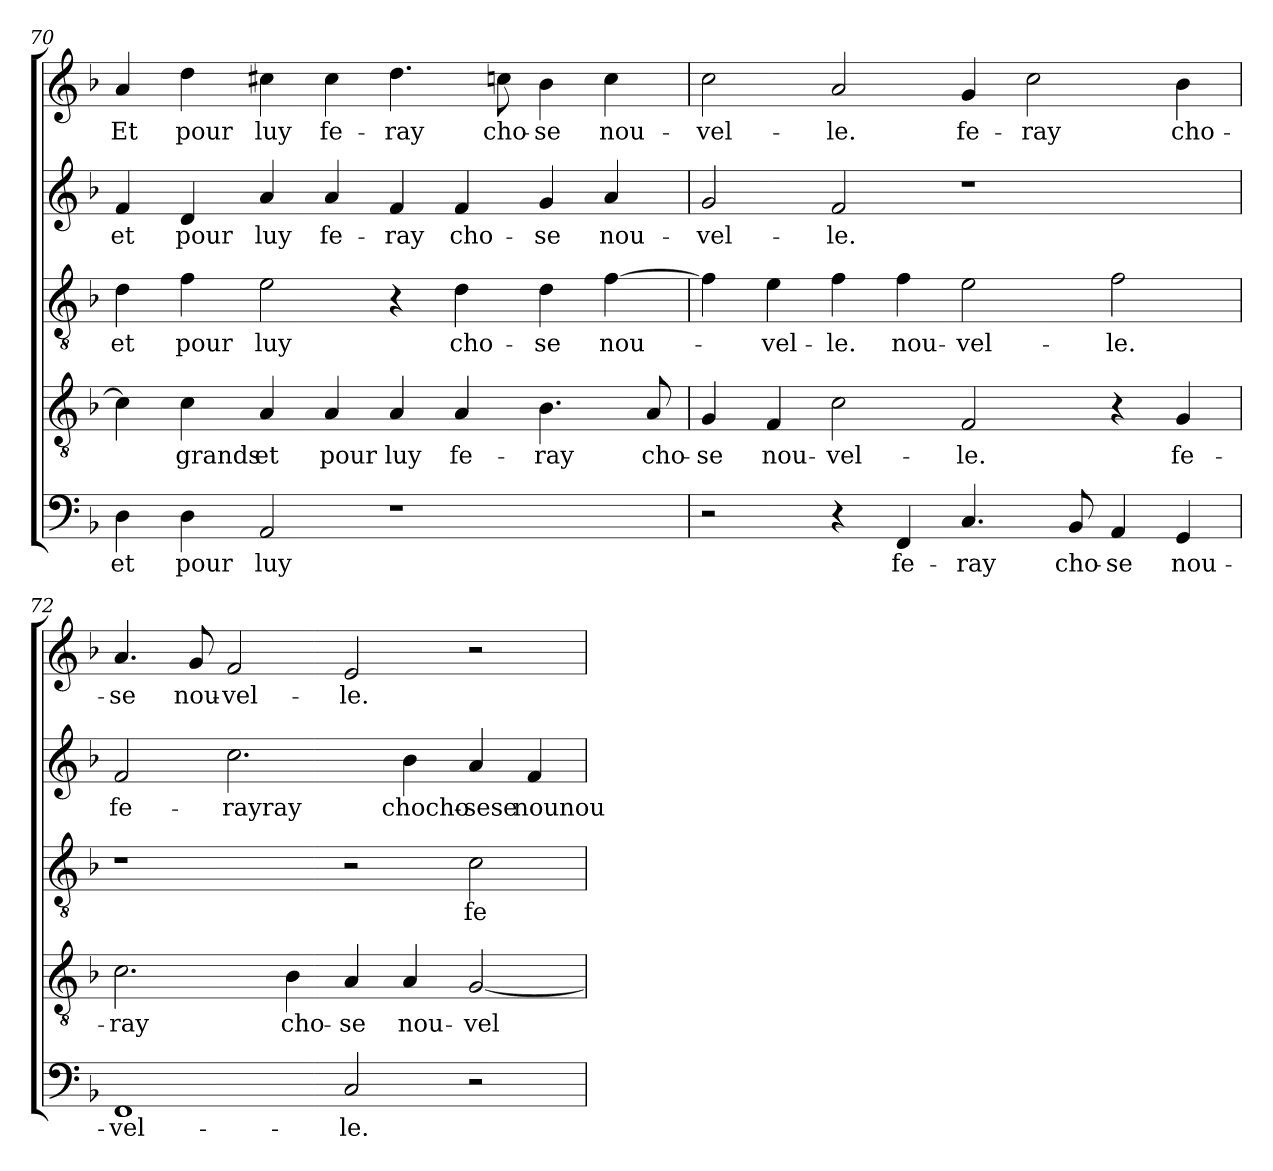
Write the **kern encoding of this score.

**kern	**text	**kern	**text	**kern	**text	**kern	**text	**kern	**text
*part5	*part5	*part4	*part4	*part3	*part3	*part2	*part2	*part1	*part1
*staff5	*staff5	*staff4	*staff4	*staff3	*staff3	*staff2	*staff2	*staff1	*staff1
*clefF4	*	*clefGv2	*	*clefGv2	*	*clefG2	*	*clefG2	*
*k[b-]	*	*k[b-]	*	*k[b-]	*	*k[b-]	*	*k[b-]	*
=70	=70	=70	=70	=70	=70	=70	=70	=70	=70
4D	et	4c]	.	4d	et	4f	et	4a	Et
4D	pour	4c	grands	4f	pour	4d	pour	4dd	pour
2AA	luy	4A	et	2e	luy	4a	luy	4cc#X	luy
.	.	4A	pour	.	.	4a	fe-	4cc#	fe-
1r	.	4A	luy	4r	.	4f	-ray	4.dd	-ray
.	.	4A	fe-	4d	cho-	4f	cho-	.	.
.	.	.	.	.	.	.	.	8ccn	cho-
.	.	4.B-	-ray	4d	-se	4g	-se	4b-	-se
.	.	.	.	[4f	nou-	4a	nou-	4cc	nou-
.	.	8A	cho-	.	.	.	.	.	.
=71	=71	=71	=71	=71	=71	=71	=71	=71	=71
2r	.	4G	-se	4f]	.	2g	-vel-	2cc	-vel-
.	.	4F	nou-	4e	-vel-	.	.	.	.
4r	.	2c	-vel-	4f	-le.	2f	-le.	2a	-le.
4FF	fe-	.	.	4f	nou-	.	.	.	.
4.C	-ray	2F	-le.	2e	-vel-	1r	.	4g	fe-
.	.	.	.	.	.	.	.	2cc	-ray
8BB-	cho-	.	.	.	.	.	.	.	.
4AA	-se	4r	.	2f	-le.	.	.	.	.
4GG	nou-	4G	fe-	.	.	.	.	4b-	cho-
!!LO:LB:g=z
=72	=72	=72	=72	=72	=72	=72	=72	=72	=72
1FF	-vel-	2.c	-ray	1r	.	2f	fe-	4.a	-se
.	.	.	.	.	.	.	.	8g	nou-
.	.	.	.	.	.	2.cc	rayray	2f	-vel-
.	.	4B-	cho-	.	.	.	.	.	.
2C	-le.	4A	-se	2r	.	.	.	2e	-le.
.	.	4A	nou-	.	.	4b-	chocho-	.	.
2r	.	[2G	-vel-	2c	fe-	4a	-sese	2r	.
.	.	.	.	.	.	4f	nounou-	.	.
=	=	=	=	=	=	=	=	=	=
*-	*-	*-	*-	*-	*-	*-	*-	*-	*-
